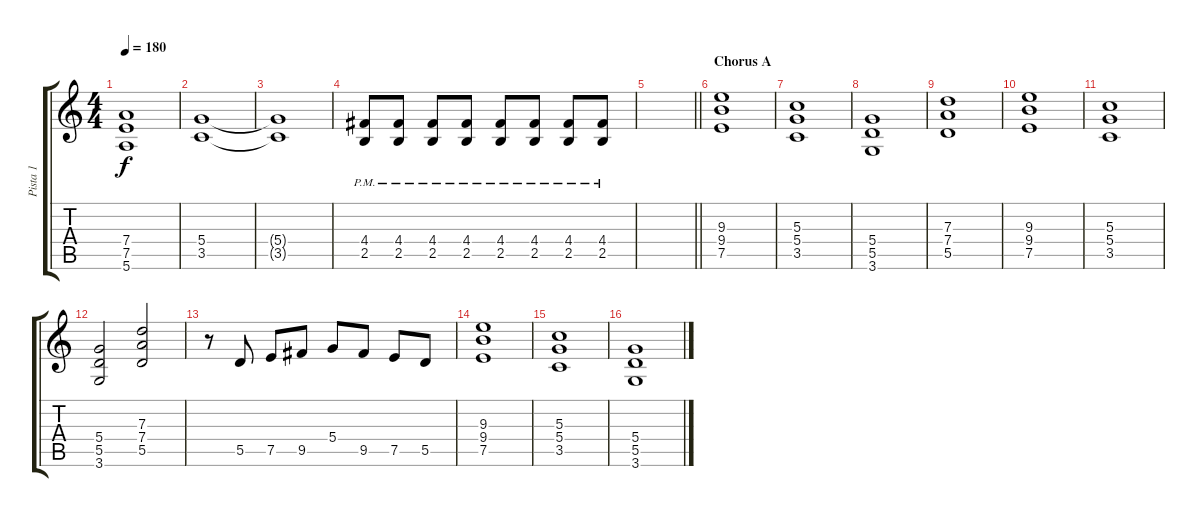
\track ("Pista 1" "Pista 1") {instrument electricguitarclean}
\staff {score tabs}
\tuning (E4 B3 G3 D3 A2 E2) {hide}
\ts (4 4)
\tempo 180
\clef g2
\ks c
(7.4{t} 7.5{t} 5.6{t}).1{dy f} |
(5.4 3.5).1 |
(5.4{t} 3.5{t}).1 |
(4.4{pm} 2.5{pm}).8 (4.4{pm} 2.5{pm}).8 (4.4{pm} 2.5{pm}).8 (4.4{pm} 2.5{pm}).8 (4.4{pm} 2.5{pm}).8 (4.4{pm} 2.5{pm}).8 (4.4{pm} 2.5{pm}).8 (4.4{pm} 2.5{pm}).8 |
\barLineRight lightlight
|
\section ("" "Chorus A")
(9.3 9.4 7.5).1 |
(5.3 5.4 3.5).1 |
(5.4 5.5 3.6).1 |
(7.3 7.4 5.5).1 |
(9.3 9.4 7.5).1 |
(5.3 5.4 3.5).1 |
(5.4 5.5 3.6).2 (7.3 7.4 5.5).2 |
r.8 5.5.8 7.5.8 9.5.8 5.4.8 9.5.8 7.5.8 5.5.8 |
(9.3 9.4 7.5).1 |
(5.3 5.4 3.5).1 |
(5.4 5.5 3.6).1
